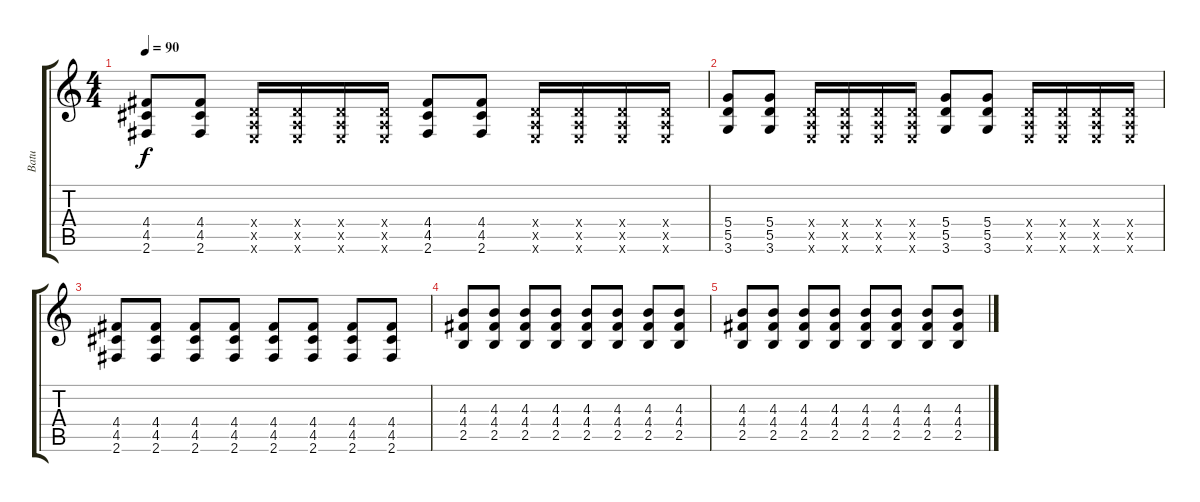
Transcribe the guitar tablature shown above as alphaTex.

\track ("Batu" "Batu") {instrument distortionguitar}
\staff {score tabs}
\tuning (E4 B3 G3 D3 A2 E2) {hide}
\ts (4 4)
\tempo 90
\clef g2
\ks c
(4.4 4.5 2.6).8{dy f} (4.4 4.5 2.6).8 (0.4{x} 0.5{x} 0.6{x}).16 (0.4{x} 0.5{x} 0.6{x}).16 (0.4{x} 0.5{x} 0.6{x}).16 (0.4{x} 0.5{x} 0.6{x}).16 (4.4 4.5 2.6).8 (4.4 4.5 2.6).8 (0.4{x} 0.5{x} 0.6{x}).16 (0.4{x} 0.5{x} 0.6{x}).16 (0.4{x} 0.5{x} 0.6{x}).16 (0.4{x} 0.5{x} 0.6{x}).16 |
(5.4 5.5 3.6).8 (5.4 5.5 3.6).8 (0.4{x} 0.5{x} 0.6{x}).16 (0.4{x} 0.5{x} 0.6{x}).16 (0.4{x} 0.5{x} 0.6{x}).16 (0.4{x} 0.5{x} 0.6{x}).16 (5.4 5.5 3.6).8 (5.4 5.5 3.6).8 (0.4{x} 0.5{x} 0.6{x}).16 (0.4{x} 0.5{x} 0.6{x}).16 (0.4{x} 0.5{x} 0.6{x}).16 (0.4{x} 0.5{x} 0.6{x}).16 |
(4.4 4.5 2.6).8 (4.4 4.5 2.6).8 (4.4 4.5 2.6).8 (4.4 4.5 2.6).8 (4.4 4.5 2.6).8 (4.4 4.5 2.6).8 (4.4 4.5 2.6).8 (4.4 4.5 2.6).8 |
(4.3 4.4 2.5).8 (4.3 4.4 2.5).8 (4.3 4.4 2.5).8 (4.3 4.4 2.5).8 (4.3 4.4 2.5).8 (4.3 4.4 2.5).8 (4.3 4.4 2.5).8 (4.3 4.4 2.5).8 |
(4.3 4.4 2.5).8 (4.3 4.4 2.5).8 (4.3 4.4 2.5).8 (4.3 4.4 2.5).8 (4.3 4.4 2.5).8 (4.3 4.4 2.5).8 (4.3 4.4 2.5).8 (4.3 4.4 2.5).8
